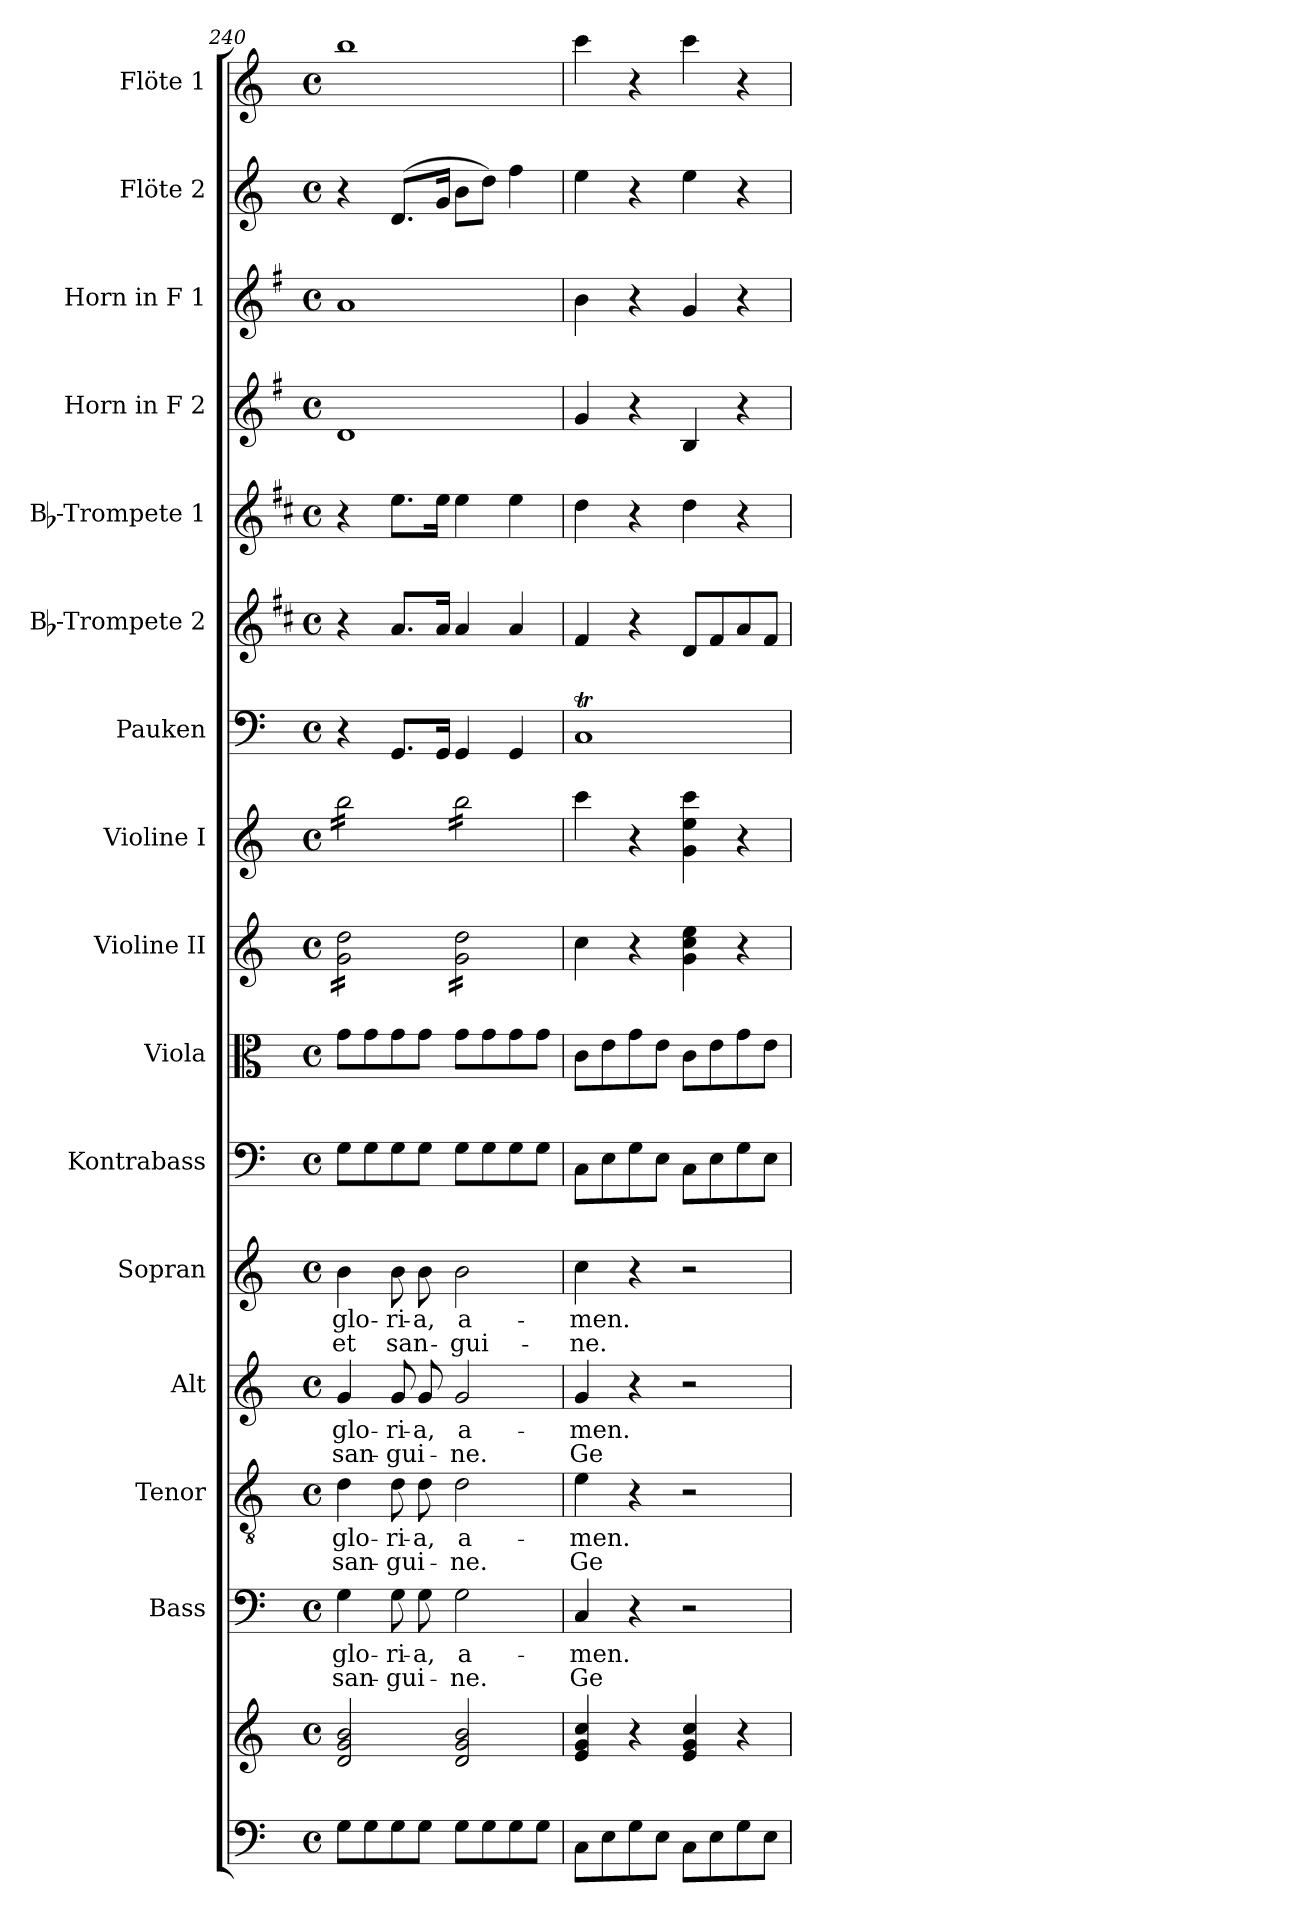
**kern	**kern	**kern	**text	**text	**kern	**text	**text	**kern	**text	**text	**kern	**text	**text	**kern	**kern	**kern	**kern	**kern	**kern	**kern	**kern	**kern	**kern	**kern
*part16	*part16	*part15	*part15	*part15	*part14	*part14	*part14	*part13	*part13	*part13	*part12	*part12	*part12	*part11	*part10	*part9	*part8	*part7	*part6	*part5	*part4	*part3	*part2	*part1
*staff17	*staff16	*staff15	*staff15	*staff15	*staff14	*staff14	*staff14	*staff13	*staff13	*staff13	*staff12	*staff12	*staff12	*staff11	*staff10	*staff9	*staff8	*staff7	*staff6	*staff5	*staff4	*staff3	*staff2	*staff1
*	*	*I"Bass	*	*	*I"Tenor	*	*	*I"Alt	*	*	*I"Sopran	*	*	*I"Kontrabass	*I"Viola	*I"Violine II	*I"Violine I	*I"Pauken	*I"Bb-Trompete 2	*I"Bb-Trompete 1	*I"Horn in F 2	*I"Horn in F 1	*I"Flöte 2	*I"Flöte 1
*	*	*I'B.	*	*	*I'T.	*	*	*I'A.	*	*	*I'S.	*	*	*I'Kb.	*I'Vla.	*I'Vl. II	*I'Vl. I	*I'Pk.	*I'Bb Trp. 2	*I'Bb Trp. 1	*	*	*I'Fl. 2	*I'Fl. 1
*clefF4	*clefG2	*clefF4	*	*	*clefGv2	*	*	*clefG2	*	*	*clefG2	*	*	*clefF4	*clefC3	*clefG2	*clefG2	*clefF4	*clefG2	*clefG2	*clefG2	*clefG2	*clefG2	*clefG2
*	*	*	*	*	*	*	*	*	*	*	*	*	*	*ITrd7c12	*	*	*	*	*ITrd1c2	*ITrd1c2	*ITrd4c7	*ITrd4c7	*	*
*k[]	*k[]	*k[]	*	*	*k[]	*	*	*k[]	*	*	*k[]	*	*	*k[]	*k[]	*k[]	*k[]	*k[]	*k[]	*k[]	*k[]	*k[]	*k[]	*k[]
*C:	*C:	*C:	*	*	*C:	*	*	*C:	*	*	*C:	*	*	*C:	*C:	*C:	*C:	*C:	*C:	*C:	*C:	*C:	*C:	*C:
*M4/4	*M4/4	*M4/4	*	*	*M4/4	*	*	*M4/4	*	*	*M4/4	*	*	*M4/4	*M4/4	*M4/4	*M4/4	*M4/4	*M4/4	*M4/4	*M4/4	*M4/4	*M4/4	*M4/4
*met(c)	*met(c)	*met(c)	*	*	*met(c)	*	*	*met(c)	*	*	*met(c)	*	*	*met(c)	*met(c)	*met(c)	*met(c)	*met(c)	*met(c)	*met(c)	*met(c)	*met(c)	*met(c)	*met(c)
=240	=240	=240	=240	=240	=240	=240	=240	=240	=240	=240	=240	=240	=240	=240	=240	=240	=240	=240	=240	=240	=240	=240	=240	=240
!	!	!	!LO:LY:b	!LO:LY:b	!	!LO:LY:b	!LO:LY:b	!	!LO:LY:b	!LO:LY:b	!	!LO:LY:b	!LO:LY:b	!	!	!	!	!	!	!	!	!	!	!
*	*	*	*	*	*	*	*	*	*	*	*	*	*	*	*	*tremolo	*	*	*	*	*	*	*	*
*	*	*	*	*	*	*	*	*	*	*	*	*	*	*	*	*	*tremolo	*	*	*	*	*	*	*
8G\L	2d/ 2g/ 2b/	4G\	glo-	san-	4d\	glo-	san-	4g/	glo-	san-	4b\	glo-	et	8GG\L	8g\L	16g\ 16dd\LL	16bb\LL	4r	4r	4r	1G	1d	4r	1bb
.	.	.	.	.	.	.	.	.	.	.	.	.	.	.	.	16g\ 16dd\	16bb\	.	.	.	.	.	.	.
8G\	.	.	.	.	.	.	.	.	.	.	.	.	.	8GG\	8g\	16g\ 16dd\	16bb\	.	.	.	.	.	.	.
.	.	.	.	.	.	.	.	.	.	.	.	.	.	.	.	16g\ 16dd\	16bb\	.	.	.	.	.	.	.
!	!	!	!LO:LY:b	!LO:LY:b	!	!LO:LY:b	!LO:LY:b	!	!LO:LY:b	!LO:LY:b	!	!LO:LY:b	!LO:LY:b	!	!	!	!	!	!	!	!	!	!	!
8G\	.	8G\	-ri-	-gui-	8d\	-ri-	-gui-	8g/	-ri-	-gui-	8b\	-ri-	san-	8GG\	8g\	16g\ 16dd\	16bb\	8.GG/L	8.g/L	8.dd\L	.	.	(>8.d/L	.
.	.	.	.	.	.	.	.	.	.	.	.	.	.	.	.	16g\ 16dd\	16bb\	.	.	.	.	.	.	.
!	!	!	!LO:LY:b	!	!	!LO:LY:b	!	!	!LO:LY:b	!	!	!LO:LY:b	!	!	!	!	!	!	!	!	!	!	!	!
8G\J	.	8G\	-a,	.	8d\	-a,	.	8g/	-a,	.	8b\	-a,	.	8GG\J	8g\J	16g\ 16dd\	16bb\	.	.	.	.	.	.	.
.	.	.	.	.	.	.	.	.	.	.	.	.	.	.	.	16g\ 16dd\JJ	16bb\JJ	16GG/Jk	16g/Jk	16dd\Jk	.	.	16g/Jk	.
!	!	!	!LO:LY:b	!LO:LY:b	!	!LO:LY:b	!LO:LY:b	!	!LO:LY:b	!LO:LY:b	!	!LO:LY:b	!LO:LY:b	!	!	!	!	!	!	!	!	!	!	!
8G\L	2d/ 2g/ 2b/	2G\	a-	-ne.	2d\	a-	-ne.	2g/	a-	-ne.	2b\	a-	-gui-	8GG\L	8g\L	16g\ 16dd\LL	16bb\LL	4GG/	4g/	4dd\	.	.	8b\L	.
.	.	.	.	.	.	.	.	.	.	.	.	.	.	.	.	16g\ 16dd\	16bb\	.	.	.	.	.	.	.
8G\	.	.	.	.	.	.	.	.	.	.	.	.	.	8GG\	8g\	16g\ 16dd\	16bb\	.	.	.	.	.	8dd\J)	.
.	.	.	.	.	.	.	.	.	.	.	.	.	.	.	.	16g\ 16dd\	16bb\	.	.	.	.	.	.	.
8G\	.	.	.	.	.	.	.	.	.	.	.	.	.	8GG\	8g\	16g\ 16dd\	16bb\	4GG/	4g/	4dd\	.	.	4ff\	.
.	.	.	.	.	.	.	.	.	.	.	.	.	.	.	.	16g\ 16dd\	16bb\	.	.	.	.	.	.	.
8G\J	.	.	.	.	.	.	.	.	.	.	.	.	.	8GG\J	8g\J	16g\ 16dd\	16bb\	.	.	.	.	.	.	.
.	.	.	.	.	.	.	.	.	.	.	.	.	.	.	.	16g\ 16dd\JJ	16bb\JJ	.	.	.	.	.	.	.
*	*	*	*	*	*	*	*	*	*	*	*	*	*	*	*	*	*Xtremolo	*	*	*	*	*	*	*
*	*	*	*	*	*	*	*	*	*	*	*	*	*	*	*	*Xtremolo	*	*	*	*	*	*	*	*
=241	=241	=241	=241	=241	=241	=241	=241	=241	=241	=241	=241	=241	=241	=241	=241	=241	=241	=241	=241	=241	=241	=241	=241	=241
!	!	!	!LO:LY:b	!LO:LY:b	!	!LO:LY:b	!LO:LY:b	!	!LO:LY:b	!LO:LY:b	!	!LO:LY:b	!LO:LY:b	!	!	!	!	!	!	!	!	!	!	!
8C\L	4e/ 4g/ 4cc/	4C/	-men.	Ge-	4e\	-men.	Ge-	4g/	-men.	Ge-	4cc\	-men.	-ne.	8CC\L	8c\L	4cc\	4ccc\	1CT	4e/	4cc\	4c/	4e\	4ee\	4ccc\
8E\	.	.	.	.	.	.	.	.	.	.	.	.	.	8EE\	8e\	.	.	.	.	.	.	.	.	.
8G\	4r	4r	.	.	4r	.	.	4r	.	.	4r	.	.	8GG\	8g\	4r	4r	.	4r	4r	4r	4r	4r	4r
8E\J	.	.	.	.	.	.	.	.	.	.	.	.	.	8EE\J	8e\J	.	.	.	.	.	.	.	.	.
8C\L	4e/ 4g/ 4cc/	2r	.	.	2r	.	.	2r	.	.	2r	.	.	8CC\L	8c\L	4g\ 4cc\ 4ee\	4g\ 4ee\ 4ccc\	.	8c/L	4cc\	4E/	4c/	4ee\	4ccc\
8E\	.	.	.	.	.	.	.	.	.	.	.	.	.	8EE\	8e\	.	.	.	8e/	.	.	.	.	.
8G\	4r	.	.	.	.	.	.	.	.	.	.	.	.	8GG\	8g\	4r	4r	.	8g/	4r	4r	4r	4r	4r
8E\J	.	.	.	.	.	.	.	.	.	.	.	.	.	8EE\J	8e\J	.	.	.	8e/J	.	.	.	.	.
=	=	=	=	=	=	=	=	=	=	=	=	=	=	=	=	=	=	=	=	=	=	=	=	=
*-	*-	*-	*-	*-	*-	*-	*-	*-	*-	*-	*-	*-	*-	*-	*-	*-	*-	*-	*-	*-	*-	*-	*-	*-
